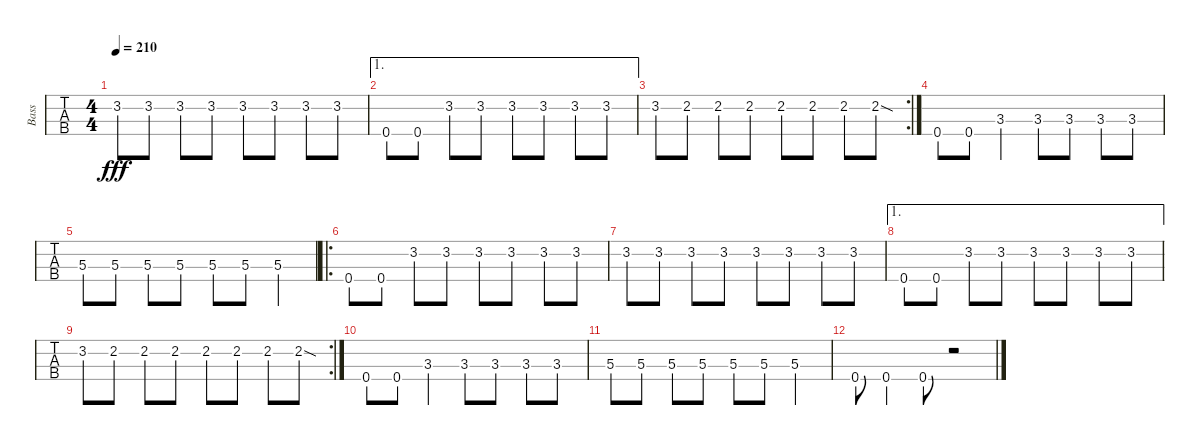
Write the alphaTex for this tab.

\track ("Bass" "Bass") {instrument electricbassfinger}
\staff {tabs}
\tuning (D2 A1 E1 B0) {hide}
\ts (4 4)
\tempo 210
\clef f4
\ks c
3.2.8{dy fff} 3.2.8 3.2.8 3.2.8 3.2.8 3.2.8 3.2.8 3.2.8 |
\ae 1
0.4.8 0.4.8 3.2.8 3.2.8 3.2.8 3.2.8 3.2.8 3.2.8 |
\rc 2
3.2.8 2.2.8 2.2.8 2.2.8 2.2.8 2.2.8 2.2.8 2.2{sod}.8 |
0.4.8 0.4.8 3.3.4 3.3.8 3.3.8 3.3.8 3.3.8 |
5.3.8 5.3.8 5.3.8 5.3.8 5.3.8 5.3.8 5.3.4 |
\ro
0.4.8 0.4.8 3.2.8 3.2.8 3.2.8 3.2.8 3.2.8 3.2.8 |
3.2.8 3.2.8 3.2.8 3.2.8 3.2.8 3.2.8 3.2.8 3.2.8 |
\ae 1
0.4.8 0.4.8 3.2.8 3.2.8 3.2.8 3.2.8 3.2.8 3.2.8 |
\rc 2
3.2.8 2.2.8 2.2.8 2.2.8 2.2.8 2.2.8 2.2.8 2.2{sod}.8 |
0.4.8 0.4.8 3.3.4 3.3.8 3.3.8 3.3.8 3.3.8 |
5.3.8 5.3.8 5.3.8 5.3.8 5.3.8 5.3.8 5.3.4 |
0.4.8 0.4.4 0.4.8 r.2
